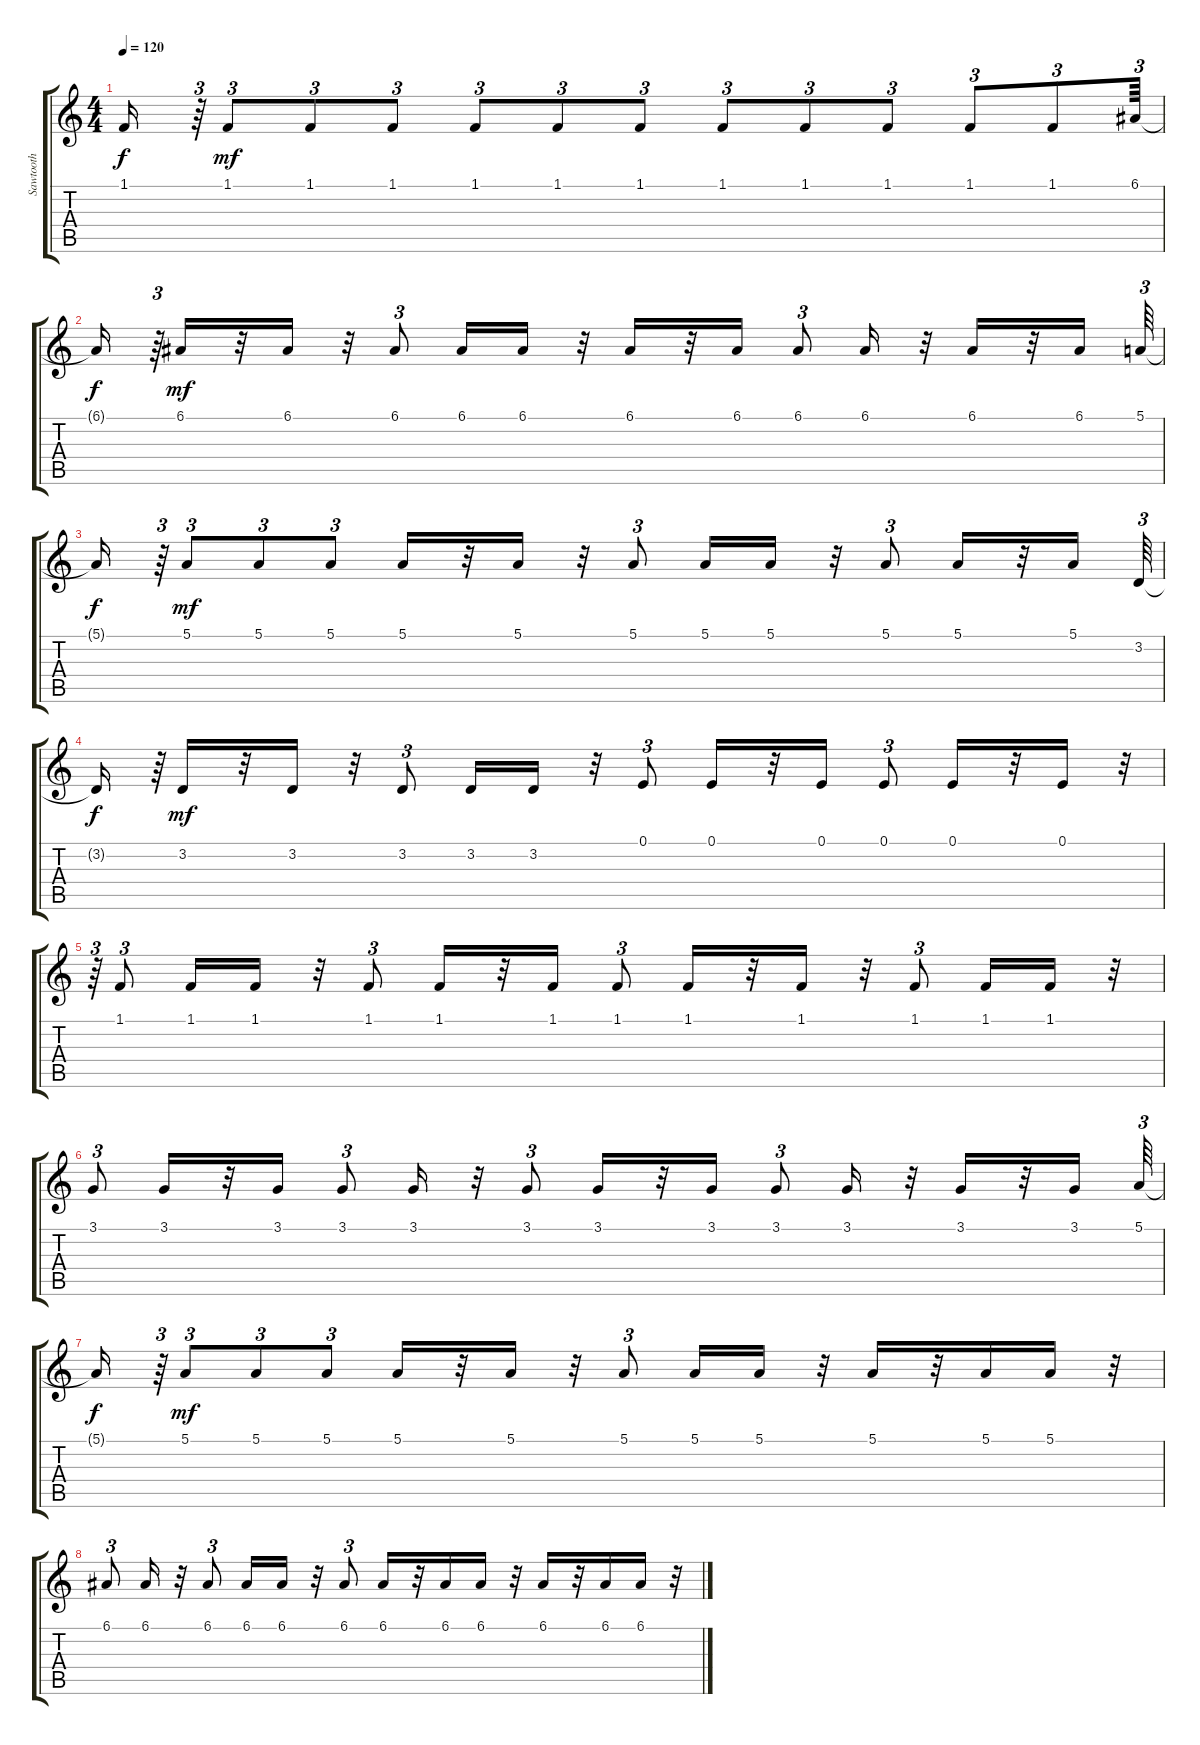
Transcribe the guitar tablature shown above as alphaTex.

\track ("Sawtooth" "Sawtooth") {instrument lead2sawtooth}
\staff {score tabs}
\tuning (E4 B3 G3 D3 A2 E2) {hide}
\ts (4 4)
\tempo 120
\clef g2
\ks c
1.1{t}.16{dy f} r.64{tu (3 2)} 1.1.8{tu (3 2) dy mf} 1.1.8{tu (3 2)} 1.1.8{tu (3 2)} 1.1.8{tu (3 2)} 1.1.8{tu (3 2)} 1.1.8{tu (3 2)} 1.1.8{tu (3 2)} 1.1.8{tu (3 2)} 1.1.8{tu (3 2)} 1.1.8{tu (3 2)} 1.1.8{tu (3 2)} 6.1.64{tu (3 2)} |
6.1{t}.16{dy f} r.64{tu (3 2)} 6.1.16{dy mf} r.32 6.1.16 r.32 6.1.8{tu (3 2)} 6.1.16 6.1.16 r.32 6.1.16 r.32 6.1.16 6.1.8{tu (3 2)} 6.1.16 r.32 6.1.16 r.32 6.1.16 5.1.64{tu (3 2)} |
5.1{t}.16{dy f} r.64{tu (3 2)} 5.1.8{tu (3 2) dy mf} 5.1.8{tu (3 2)} 5.1.8{tu (3 2)} 5.1.16 r.32 5.1.16 r.32 5.1.8{tu (3 2)} 5.1.16 5.1.16 r.32 5.1.8{tu (3 2)} 5.1.16 r.32 5.1.16 3.2.64{tu (3 2)} |
3.2{t}.16{dy f} r.64{tu (3 2)} 3.2.16{dy mf} r.32 3.2.16 r.32 3.2.8{tu (3 2)} 3.2.16 3.2.16 r.32 0.1.8{tu (3 2)} 0.1.16 r.32 0.1.16 0.1.8{tu (3 2)} 0.1.16 r.32 0.1.16 r.32{tu (3 2)} |
r.64{tu (3 2)} 1.1.8{tu (3 2)} 1.1.16 1.1.16 r.32 1.1.8{tu (3 2)} 1.1.16 r.32 1.1.16 1.1.8{tu (3 2)} 1.1.16 r.32 1.1.16 r.32 1.1.8{tu (3 2)} 1.1.16 1.1.16 r.32 |
3.1.8{tu (3 2)} 3.1.16 r.32 3.1.16 3.1.8{tu (3 2)} 3.1.16 r.32 3.1.8{tu (3 2)} 3.1.16 r.32 3.1.16 3.1.8{tu (3 2)} 3.1.16 r.32 3.1.16 r.32 3.1.16 5.1.64{tu (3 2)} |
5.1{t}.16{dy f} r.64{tu (3 2)} 5.1.8{tu (3 2) dy mf} 5.1.8{tu (3 2)} 5.1.8{tu (3 2)} 5.1.16 r.32 5.1.16 r.32 5.1.8{tu (3 2)} 5.1.16 5.1.16 r.32 5.1.16 r.32 5.1.16 5.1.16 r.32 |
6.1.8{tu (3 2)} 6.1.16 r.32 6.1.8{tu (3 2)} 6.1.16 6.1.16 r.32 6.1.8{tu (3 2)} 6.1.16 r.32 6.1.16 6.1.16 r.32 6.1.16 r.32 6.1.16 6.1.16 r.32
